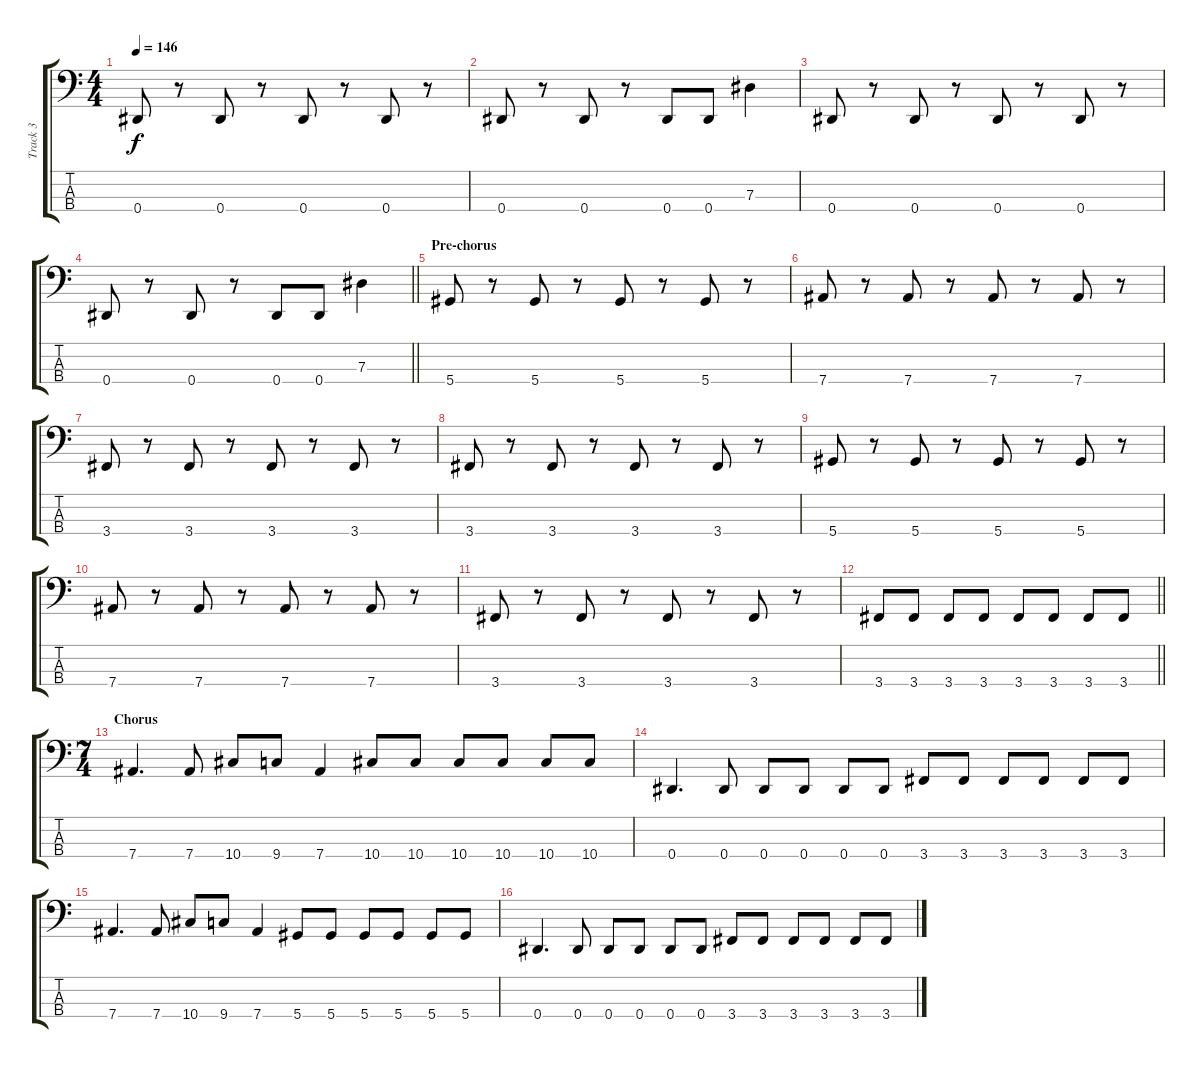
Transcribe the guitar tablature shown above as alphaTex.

\track ("Track 3" "Track 3") {instrument electricbassfinger}
\staff {score tabs}
\tuning (Gb2 Db2 Ab1 Eb1) {hide}
\ts (4 4)
\tempo 146
\clef f4
\ks c
0.4.8{dy f} r.8 0.4.8 r.8 0.4.8 r.8 0.4.8 r.8 |
0.4.8 r.8 0.4.8 r.8 0.4.8 0.4.8 7.3.4 |
0.4.8 r.8 0.4.8 r.8 0.4.8 r.8 0.4.8 r.8 |
\barLineRight lightlight
0.4.8 r.8 0.4.8 r.8 0.4.8 0.4.8 7.3.4 |
\section ("" "Pre-chorus")
5.4.8 r.8 5.4.8 r.8 5.4.8 r.8 5.4.8 r.8 |
7.4.8 r.8 7.4.8 r.8 7.4.8 r.8 7.4.8 r.8 |
3.4.8 r.8 3.4.8 r.8 3.4.8 r.8 3.4.8 r.8 |
3.4.8 r.8 3.4.8 r.8 3.4.8 r.8 3.4.8 r.8 |
5.4.8 r.8 5.4.8 r.8 5.4.8 r.8 5.4.8 r.8 |
7.4.8 r.8 7.4.8 r.8 7.4.8 r.8 7.4.8 r.8 |
3.4.8 r.8 3.4.8 r.8 3.4.8 r.8 3.4.8 r.8 |
\barLineRight lightlight
3.4.8 3.4.8 3.4.8 3.4.8 3.4.8 3.4.8 3.4.8 3.4.8 |
\ts (7 4)
\section ("" "Chorus")
7.4.4{d} 7.4.8 10.4.8 9.4.8 7.4.4 10.4.8 10.4.8 10.4.8 10.4.8 10.4.8 10.4.8 |
0.4.4{d} 0.4.8 0.4.8 0.4.8 0.4.8 0.4.8 3.4.8 3.4.8 3.4.8 3.4.8 3.4.8 3.4.8 |
7.4.4{d} 7.4.8 10.4.8 9.4.8 7.4.4 5.4.8 5.4.8 5.4.8 5.4.8 5.4.8 5.4.8 |
0.4.4{d} 0.4.8 0.4.8 0.4.8 0.4.8 0.4.8 3.4.8 3.4.8 3.4.8 3.4.8 3.4.8 3.4.8
